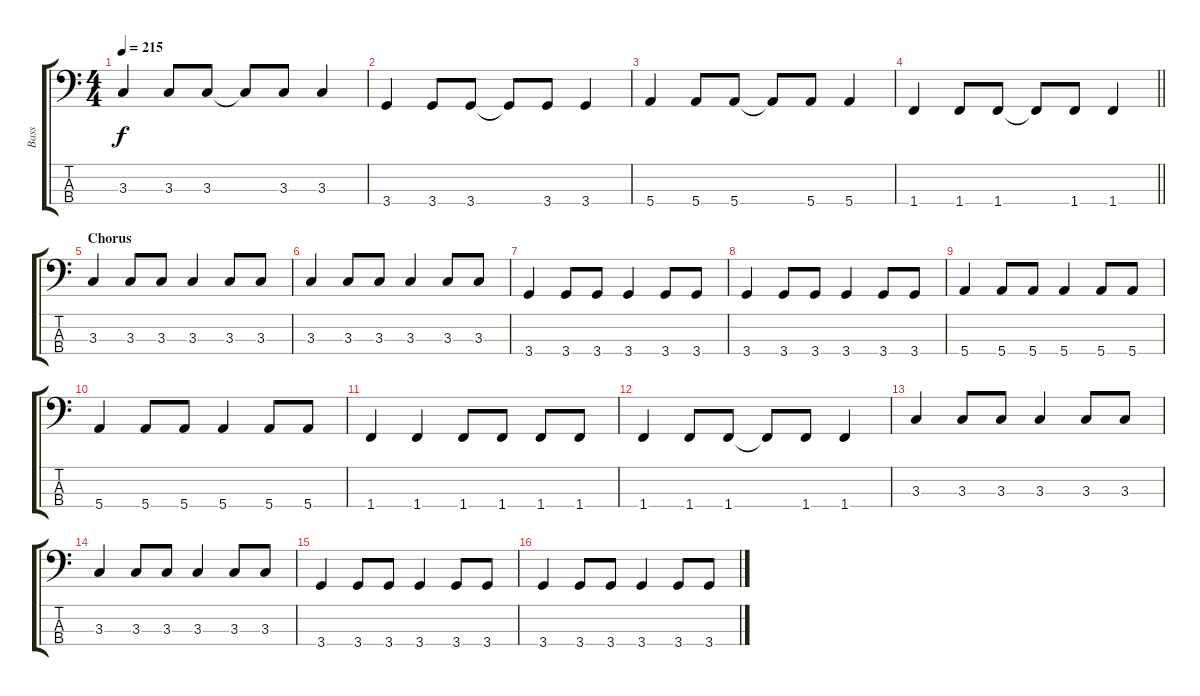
\track ("Bass" "Bass") {instrument electricbassfinger}
\staff {score tabs}
\tuning (G2 D2 A1 E1) {hide}
\ts (4 4)
\tempo 215
\clef f4
\ks c
3.3.4{dy f} 3.3.8 3.3.8 3.3{t}.8 3.3.8 3.3.4 |
3.4.4 3.4.8 3.4.8 3.4{t}.8 3.4.8 3.4.4 |
5.4.4 5.4.8 5.4.8 5.4{t}.8 5.4.8 5.4.4 |
\barLineRight lightlight
1.4.4 1.4.8 1.4.8 1.4{t}.8 1.4.8 1.4.4 |
\section ("" "Chorus")
3.3.4 3.3.8 3.3.8 3.3.4 3.3.8 3.3.8 |
3.3.4 3.3.8 3.3.8 3.3.4 3.3.8 3.3.8 |
3.4.4 3.4.8 3.4.8 3.4.4 3.4.8 3.4.8 |
3.4.4 3.4.8 3.4.8 3.4.4 3.4.8 3.4.8 |
5.4.4 5.4.8 5.4.8 5.4.4 5.4.8 5.4.8 |
5.4.4 5.4.8 5.4.8 5.4.4 5.4.8 5.4.8 |
1.4.4 1.4.4 1.4.8 1.4.8 1.4.8 1.4.8 |
1.4.4 1.4.8 1.4.8 1.4{t}.8 1.4.8 1.4.4 |
3.3.4 3.3.8 3.3.8 3.3.4 3.3.8 3.3.8 |
3.3.4 3.3.8 3.3.8 3.3.4 3.3.8 3.3.8 |
3.4.4 3.4.8 3.4.8 3.4.4 3.4.8 3.4.8 |
3.4.4 3.4.8 3.4.8 3.4.4 3.4.8 3.4.8
